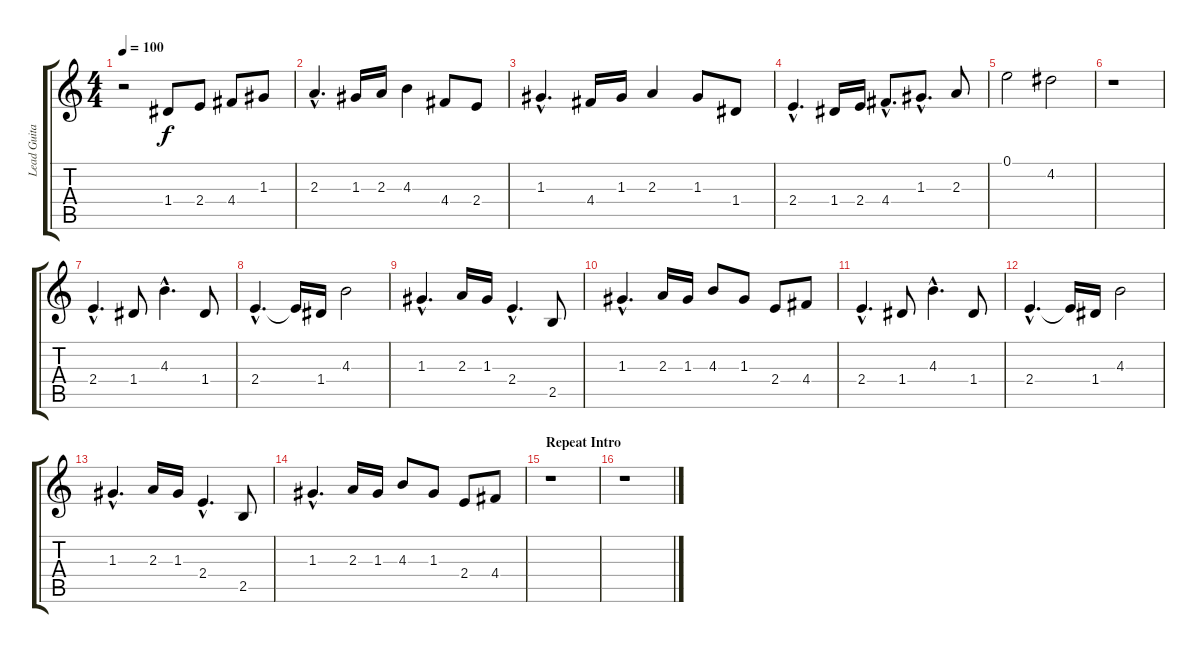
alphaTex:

\track ("Lead Guitar 2" "Lead Guita") {instrument distortionguitar}
\staff {score tabs}
\tuning (E4 B3 G3 D3 A2 E2) {hide}
\ts (4 4)
\tempo 100
\clef g2
\ks c
r.2{dy f} 1.4.8 2.4.8 4.4.8 1.3.8 |
2.3{hac}.4{d} 1.3.16 2.3.16 4.3.4 4.4.8 2.4.8 |
1.3{hac}.4{d} 4.4.16 1.3.16 2.3.4 1.3.8 1.4.8 |
2.4{hac}.4{d} 1.4.16 2.4.16 4.4{hac}.8{d} 1.3{hac}.8{d} 2.3.8 |
0.1.2 4.2.2 |
r.1 |
2.4{hac}.4{d} 1.4.8 4.3{hac}.4{d} 1.4.8 |
2.4{hac}.4{d} 2.4{t}.16 1.4.16 4.3.2 |
1.3{hac}.4{d} 2.3.16 1.3.16 2.4{hac}.4{d} 2.5.8 |
1.3{hac}.4{d} 2.3.16 1.3.16 4.3.8 1.3.8 2.4.8 4.4.8 |
2.4{hac}.4{d} 1.4.8 4.3{hac}.4{d} 1.4.8 |
2.4{hac}.4{d} 2.4{t}.16 1.4.16 4.3.2 |
1.3{hac}.4{d} 2.3.16 1.3.16 2.4{hac}.4{d} 2.5.8 |
1.3{hac}.4{d} 2.3.16 1.3.16 4.3.8 1.3.8 2.4.8 4.4.8 |
\section ("" "Repeat Intro")
r.1 |
r.1
